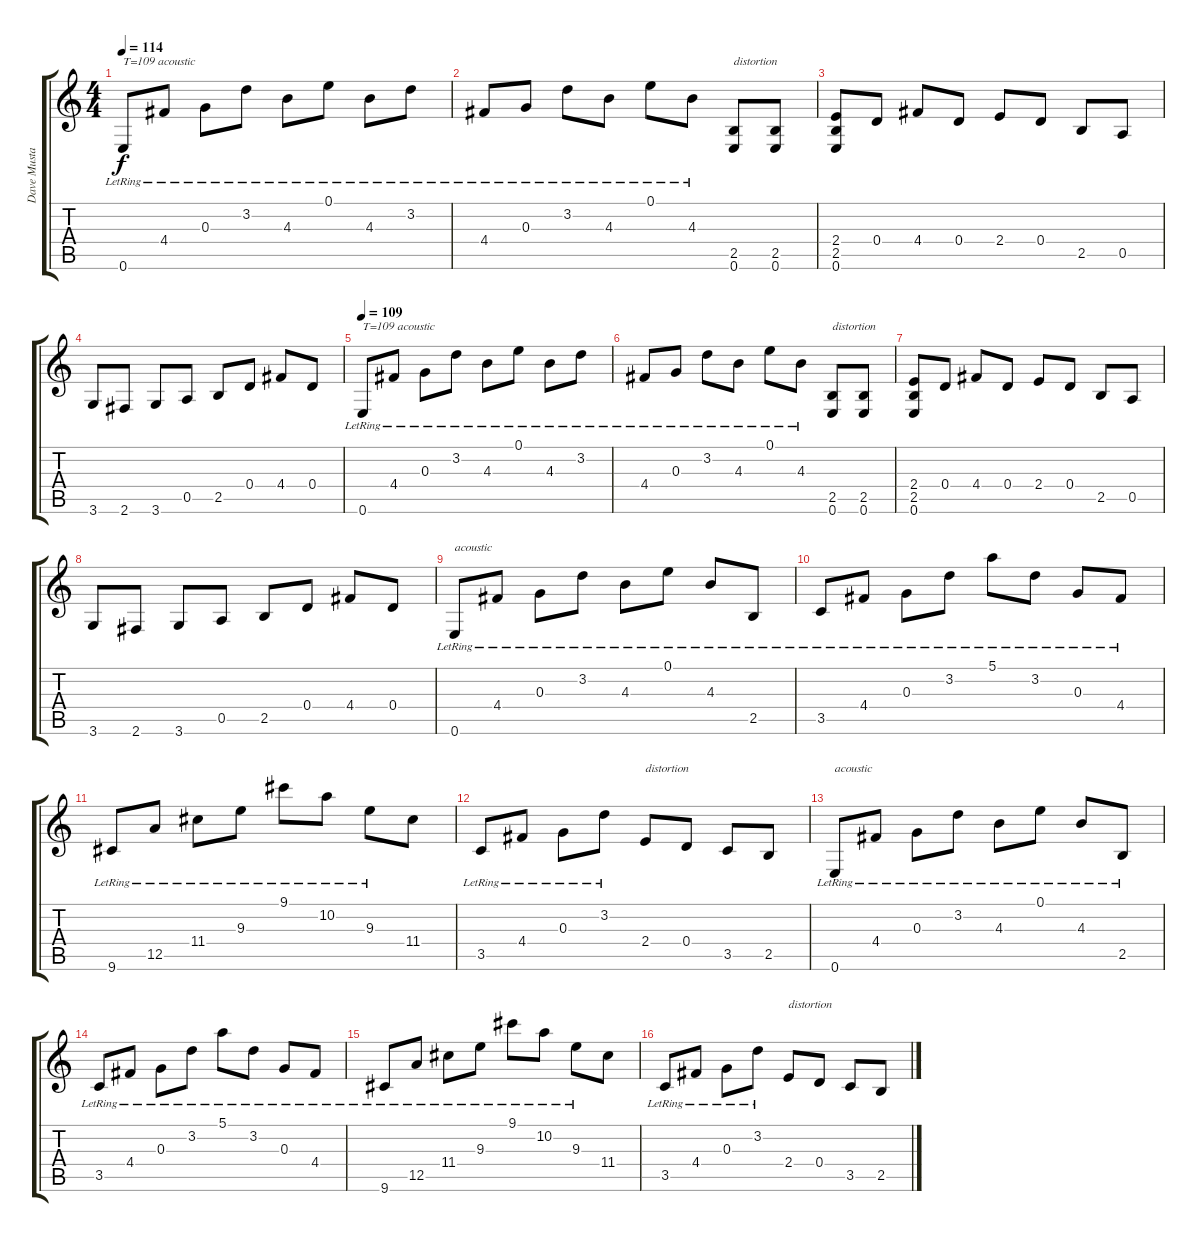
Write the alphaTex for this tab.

\track ("Dave Mustaine" "Dave Musta") {instrument distortionguitar}
\staff {score tabs}
\tuning (E4 B3 G3 D3 A2 E2) {hide}
\ts (4 4)
\tempo 114
\tempo 109
\tempo 114
\clef g2
\ks c
0.6{lr}.8{txt "T=109 acoustic" dy f instrument acousticguitarsteel} 4.4{lr}.8 0.3{lr}.8 3.2{lr}.8 4.3{lr}.8 0.1{lr}.8 4.3{lr}.8 3.2{lr}.8 |
4.4{lr}.8 0.3{lr}.8 3.2{lr}.8 4.3{lr}.8 0.1{lr}.8 4.3{lr}.8 (2.5 0.6).8{txt "distortion" instrument distortionguitar} (2.5 0.6).8 |
(2.4 2.5 0.6).8 0.4.8 4.4.8 0.4.8 2.4.8 0.4.8 2.5.8 0.5.8 |
3.6.8 2.6.8 3.6.8 0.5.8 2.5.8 0.4.8 4.4.8 0.4.8 |
\tempo 109
0.6{lr}.8{txt "T=109 acoustic" instrument acousticguitarsteel} 4.4{lr}.8 0.3{lr}.8 3.2{lr}.8 4.3{lr}.8 0.1{lr}.8 4.3{lr}.8 3.2{lr}.8 |
4.4{lr}.8 0.3{lr}.8 3.2{lr}.8 4.3{lr}.8 0.1{lr}.8 4.3{lr}.8 (2.5 0.6).8{txt "distortion" instrument distortionguitar} (2.5 0.6).8 |
(2.4 2.5 0.6).8 0.4.8 4.4.8 0.4.8 2.4.8 0.4.8 2.5.8 0.5.8 |
3.6.8 2.6.8 3.6.8 0.5.8 2.5.8 0.4.8 4.4.8 0.4.8 |
0.6{lr}.8{txt "acoustic" instrument acousticguitarsteel} 4.4{lr}.8 0.3{lr}.8 3.2{lr}.8 4.3{lr}.8 0.1{lr}.8 4.3{lr}.8 2.5{lr}.8 |
3.5{lr}.8 4.4{lr}.8 0.3{lr}.8 3.2{lr}.8 5.1{lr}.8 3.2{lr}.8 0.3{lr}.8 4.4{lr}.8 |
9.6{lr}.8 12.5{lr}.8 11.4{lr}.8 9.3{lr}.8 9.1{lr}.8 10.2{lr}.8 9.3{lr}.8 11.4.8 |
3.5{lr}.8 4.4{lr}.8 0.3{lr}.8 3.2{lr}.8 2.4.8{txt "distortion" instrument distortionguitar} 0.4.8 3.5.8 2.5.8 |
0.6{lr}.8{txt "acoustic" instrument acousticguitarsteel} 4.4{lr}.8 0.3{lr}.8 3.2{lr}.8 4.3{lr}.8 0.1{lr}.8 4.3{lr}.8 2.5{lr}.8 |
3.5{lr}.8 4.4{lr}.8 0.3{lr}.8 3.2{lr}.8 5.1{lr}.8 3.2{lr}.8 0.3{lr}.8 4.4{lr}.8 |
9.6{lr}.8 12.5{lr}.8 11.4{lr}.8 9.3{lr}.8 9.1{lr}.8 10.2{lr}.8 9.3{lr}.8 11.4.8 |
3.5{lr}.8 4.4{lr}.8 0.3{lr}.8 3.2{lr}.8 2.4.8{txt "distortion" instrument distortionguitar} 0.4.8 3.5.8 2.5.8
